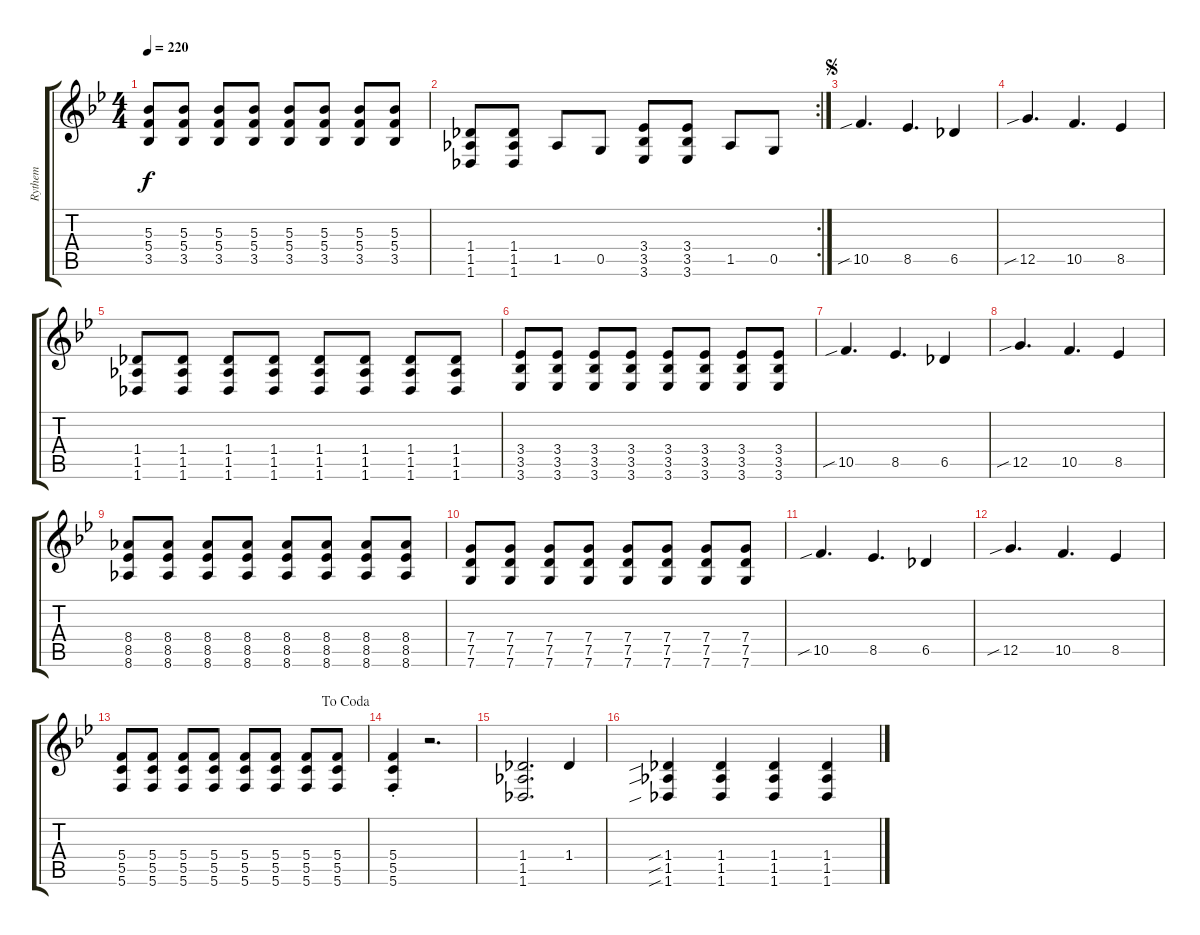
\track ("Rythem" "Rythem") {instrument overdrivenguitar}
\staff {score tabs}
\tuning (D4 A3 F3 C3 G2 C2) {hide}
\ts (4 4)
\tempo 220
\clef g2
\ks bb
(5.3 5.4 3.5).8{dy f} (5.3 5.4 3.5).8 (5.3 5.4 3.5).8 (5.3 5.4 3.5).8 (5.3 5.4 3.5).8 (5.3 5.4 3.5).8 (5.3 5.4 3.5).8 (5.3 5.4 3.5).8 |
\rc 2
(1.4 1.5 1.6).8 (1.4 1.5 1.6).8 1.5.8 0.5.8 (3.4 3.5 3.6).8 (3.4 3.5 3.6).8 1.5.8 0.5.8 |
\jump segno
10.5{sib}.4{d} 8.5.4{d} 6.5.4 |
12.5{sib}.4{d} 10.5.4{d} 8.5.4 |
(1.4 1.5 1.6).8 (1.4 1.5 1.6).8 (1.4 1.5 1.6).8 (1.4 1.5 1.6).8 (1.4 1.5 1.6).8 (1.4 1.5 1.6).8 (1.4 1.5 1.6).8 (1.4 1.5 1.6).8 |
(3.4 3.5 3.6).8 (3.4 3.5 3.6).8 (3.4 3.5 3.6).8 (3.4 3.5 3.6).8 (3.4 3.5 3.6).8 (3.4 3.5 3.6).8 (3.4 3.5 3.6).8 (3.4 3.5 3.6).8 |
10.5{sib}.4{d} 8.5.4{d} 6.5.4 |
12.5{sib}.4{d} 10.5.4{d} 8.5.4 |
(8.4 8.5 8.6).8 (8.4 8.5 8.6).8 (8.4 8.5 8.6).8 (8.4 8.5 8.6).8 (8.4 8.5 8.6).8 (8.4 8.5 8.6).8 (8.4 8.5 8.6).8 (8.4 8.5 8.6).8 |
(7.4 7.5 7.6).8 (7.4 7.5 7.6).8 (7.4 7.5 7.6).8 (7.4 7.5 7.6).8 (7.4 7.5 7.6).8 (7.4 7.5 7.6).8 (7.4 7.5 7.6).8 (7.4 7.5 7.6).8 |
10.5{sib}.4{d} 8.5.4{d} 6.5.4 |
12.5{sib}.4{d} 10.5.4{d} 8.5.4 |
\jump dacoda
(5.4 5.5 5.6).8 (5.4 5.5 5.6).8 (5.4 5.5 5.6).8 (5.4 5.5 5.6).8 (5.4 5.5 5.6).8 (5.4 5.5 5.6).8 (5.4 5.5 5.6).8 (5.4 5.5 5.6).8 |
(5.4{st} 5.5{st} 5.6{st}).4 r.2{d} |
(1.4 1.5 1.6).2{d} 1.4.4 |
(1.4{sib} 1.5{sib} 1.6{sib}).4 (1.4 1.5 1.6).4 (1.4 1.5 1.6).4 (1.4 1.5 1.6).4
